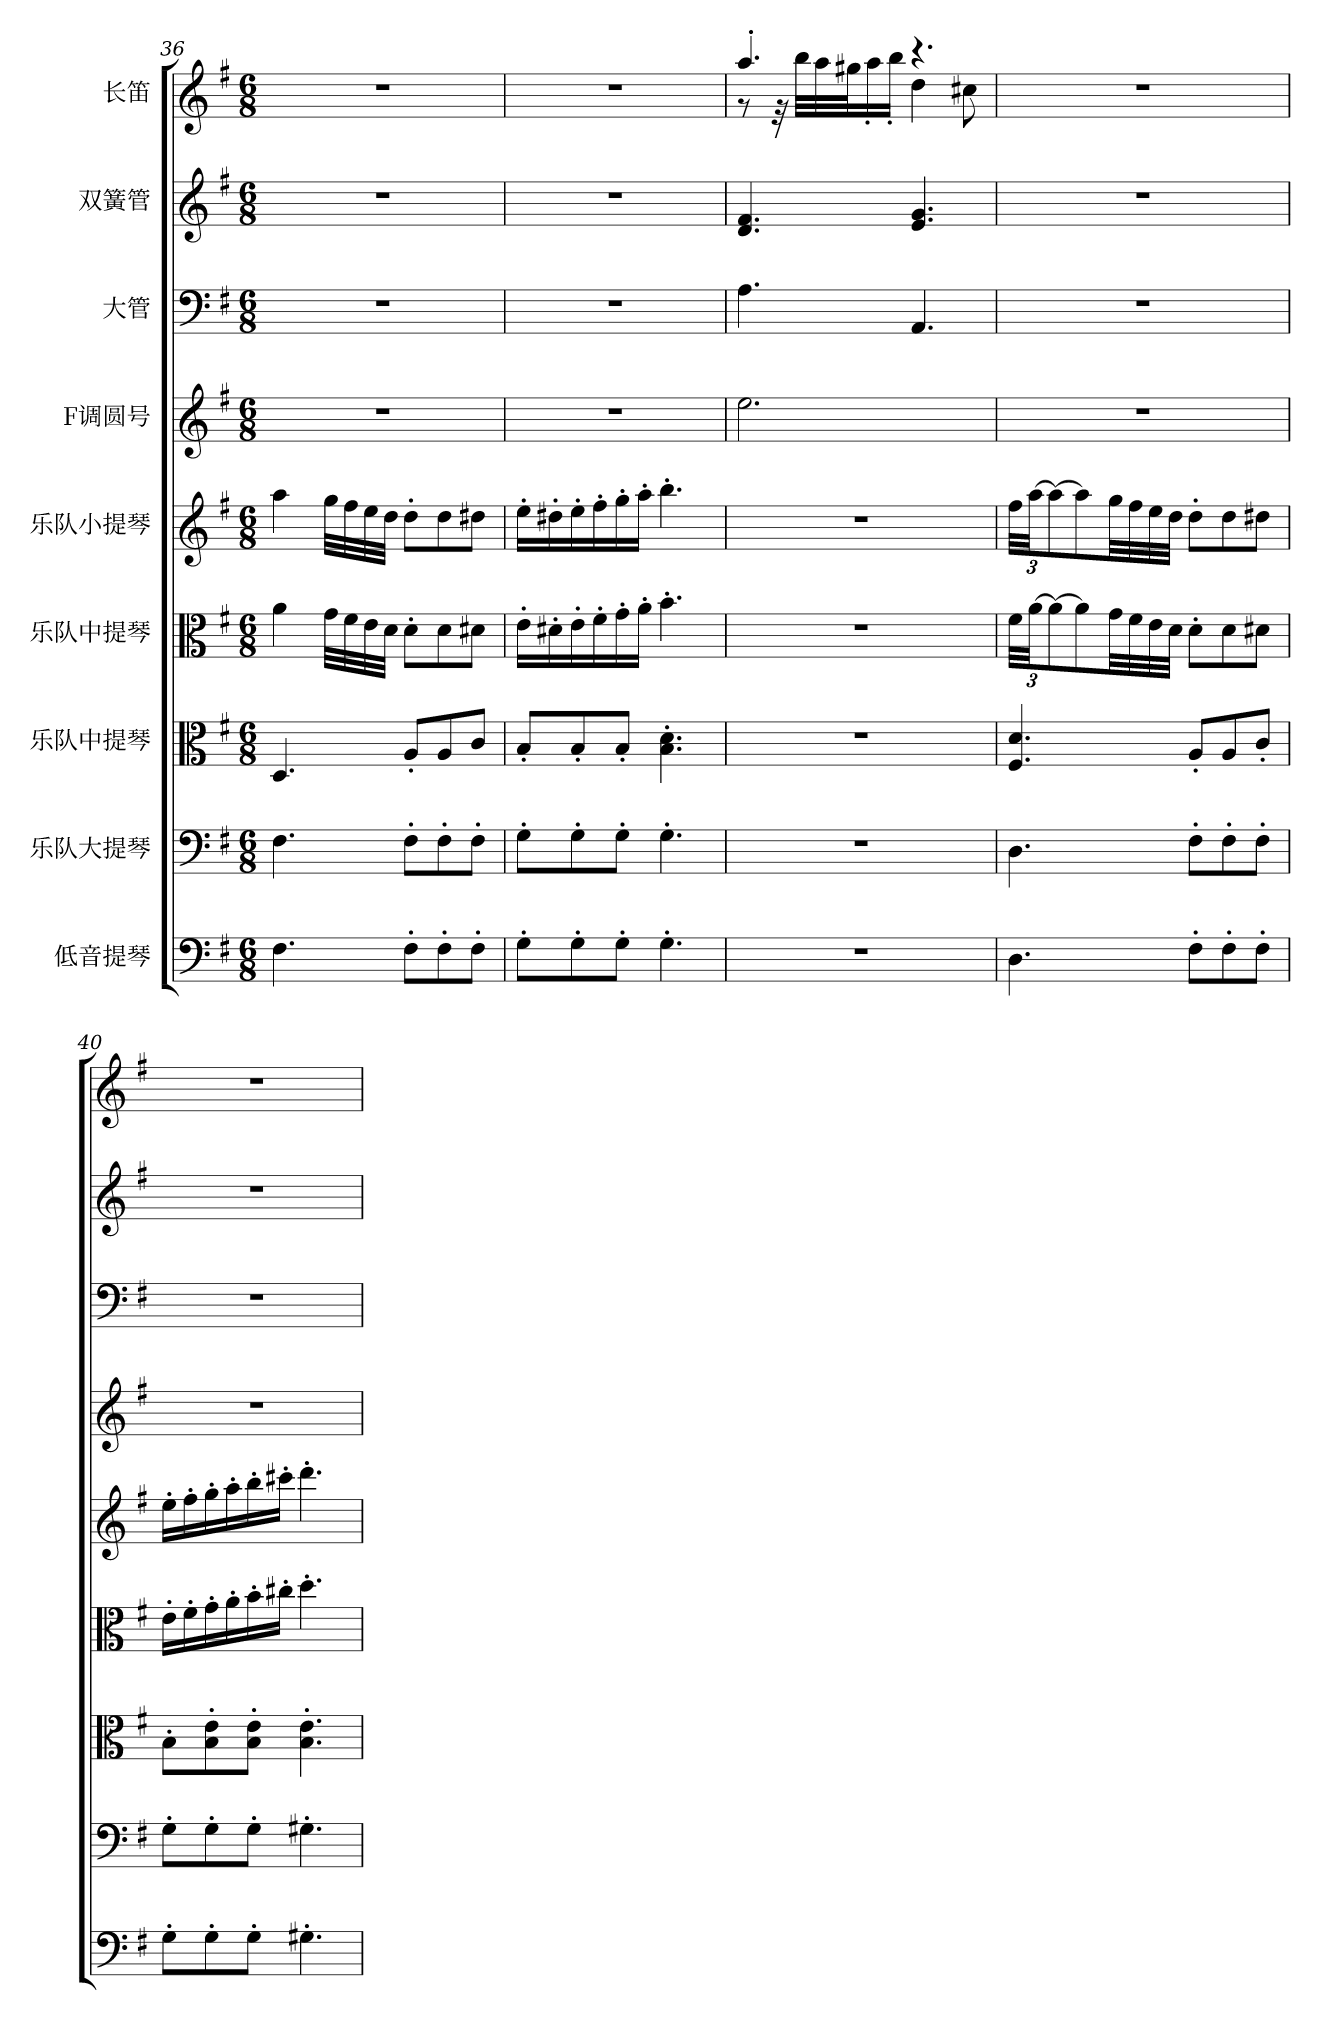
**kern	**kern	**kern	**kern	**kern	**kern	**kern	**kern	**kern
*part9	*part8	*part7	*part6	*part5	*part4	*part3	*part2	*part1
*staff9	*staff8	*staff7	*staff6	*staff5	*staff4	*staff3	*staff2	*staff1
*I"低音提琴	*I"乐队大提琴	*I"乐队中提琴	*I"乐队中提琴	*I"乐队小提琴	*I"F调圆号	*I"大管	*I"双簧管	*I"长笛
!!LO:PB:g=z
*clefF4	*clefF4	*clefC3	*clefC3	*clefG2	*clefG2	*clefF4	*clefG2	*clefG2
*ITrd7c12	*	*	*	*	*ITrd4c7	*	*	*
*k[f#]	*k[f#]	*k[f#]	*k[f#]	*k[f#]	*k[]	*k[f#]	*k[f#]	*k[f#]
*M6/8	*M6/8	*M6/8	*M6/8	*M6/8	*M6/8	*M6/8	*M6/8	*M6/8
=36	=36	=36	=36	=36	=36	=36	=36	=36
4.FF#\	4.F#\	4.D/	4a\	4aa\	2.r	2.r	2.r	2.r
.	.	.	32g\LLL	32gg\LLL	.	.	.	.
.	.	.	32f#\	32ff#\	.	.	.	.
.	.	.	32e\	32ee\	.	.	.	.
.	.	.	32d\JJJ	32dd\JJJ	.	.	.	.
8FF#'\L	8F#'\L	8A'/L	8d'\L	8dd'\L	.	.	.	.
8FF#'\	8F#'\	8A/	8d\	8dd\	.	.	.	.
8FF#'\J	8F#'\J	8c/J	8d#X\J	8dd#X\J	.	.	.	.
=37	=37	=37	=37	=37	=37	=37	=37	=37
8GG'\L	8G'\L	8B'/L	16e'\LL	16ee'\LL	2.r	2.r	2.r	2.r
.	.	.	16d#X'\	16dd#X'\	.	.	.	.
8GG'\	8G'\	8B'/	16e'\	16ee'\	.	.	.	.
.	.	.	16f#'\	16ff#'\	.	.	.	.
8GG'\J	8G'\J	8B'/J	16g'\	16gg'\	.	.	.	.
.	.	.	16a'\JJ	16aa'\JJ	.	.	.	.
4.GG'\	4.G'\	4.B\' 4.d\'	4.b'\	4.bb'\	.	.	.	.
=38	=38	=38	=38	=38	=38	=38	=38	=38
*	*	*	*	*	*	*	*	*^
2.r	2.r	2.r	2.r	2.r	2.a\	4.A\	4.d/ 4.f#/	4.aa'/	8r
.	.	.	.	.	.	.	.	.	32r
.	.	.	.	.	.	.	.	.	32bb\LLL
.	.	.	.	.	.	.	.	.	32aa\
.	.	.	.	.	.	.	.	.	32gg#X\J
.	.	.	.	.	.	.	.	.	16aa'\
.	.	.	.	.	.	.	.	.	16bb'\JJ
.	.	.	.	.	.	4.AA/	4.e/ 4.g/	4.r	4dd\
.	.	.	.	.	.	.	.	.	8cc#X\
*	*	*	*	*	*	*	*	*v	*v
!!LO:PB:g=z
=39	=39	=39	=39	=39	=39	=39	=39	=39
*	*	*	*Xbrackettup	*Xbrackettup	*	*	*	*
4.DD\	4.D\	4.F#/ 4.d/	48f#\LLL	48ff#\LLL	2.r	2.r	2.r	2.r
.	.	.	[48a\JJ	[48aa\JJ	.	.	.	.
.	.	.	12a\_	12aa\_	.	.	.	.
.	.	.	8a\]	8aa\]	.	.	.	.
.	.	.	32g\LL	32gg\LL	.	.	.	.
.	.	.	32f#\	32ff#\	.	.	.	.
.	.	.	32e\	32ee\	.	.	.	.
.	.	.	32d\JJJ	32dd\JJJ	.	.	.	.
8FF#'\L	8F#'\L	8A'/L	8d'\L	8dd'\L	.	.	.	.
8FF#'\	8F#'\	8A/	8d\	8dd\	.	.	.	.
8FF#'\J	8F#'\J	8c'/J	8d#X\J	8dd#X\J	.	.	.	.
=40	=40	=40	=40	=40	=40	=40	=40	=40
8GG'\L	8G'\L	8B'\L	16e'\LL	16ee'\LL	2.r	2.r	2.r	2.r
.	.	.	16f#'\	16ff#'\	.	.	.	.
8GG'\	8G'\	8B\' 8e\'	16g'\	16gg'\	.	.	.	.
.	.	.	16a'\	16aa'\	.	.	.	.
8GG'\J	8G'\J	8B\' 8e\'J	16b'\	16bb'\	.	.	.	.
.	.	.	16cc#X'\JJ	16ccc#X'\JJ	.	.	.	.
4.GG#X'\	4.G#X'\	4.B\' 4.e\'	4.dd'\	4.ddd'\	.	.	.	.
=	=	=	=	=	=	=	=	=
*-	*-	*-	*-	*-	*-	*-	*-	*-
